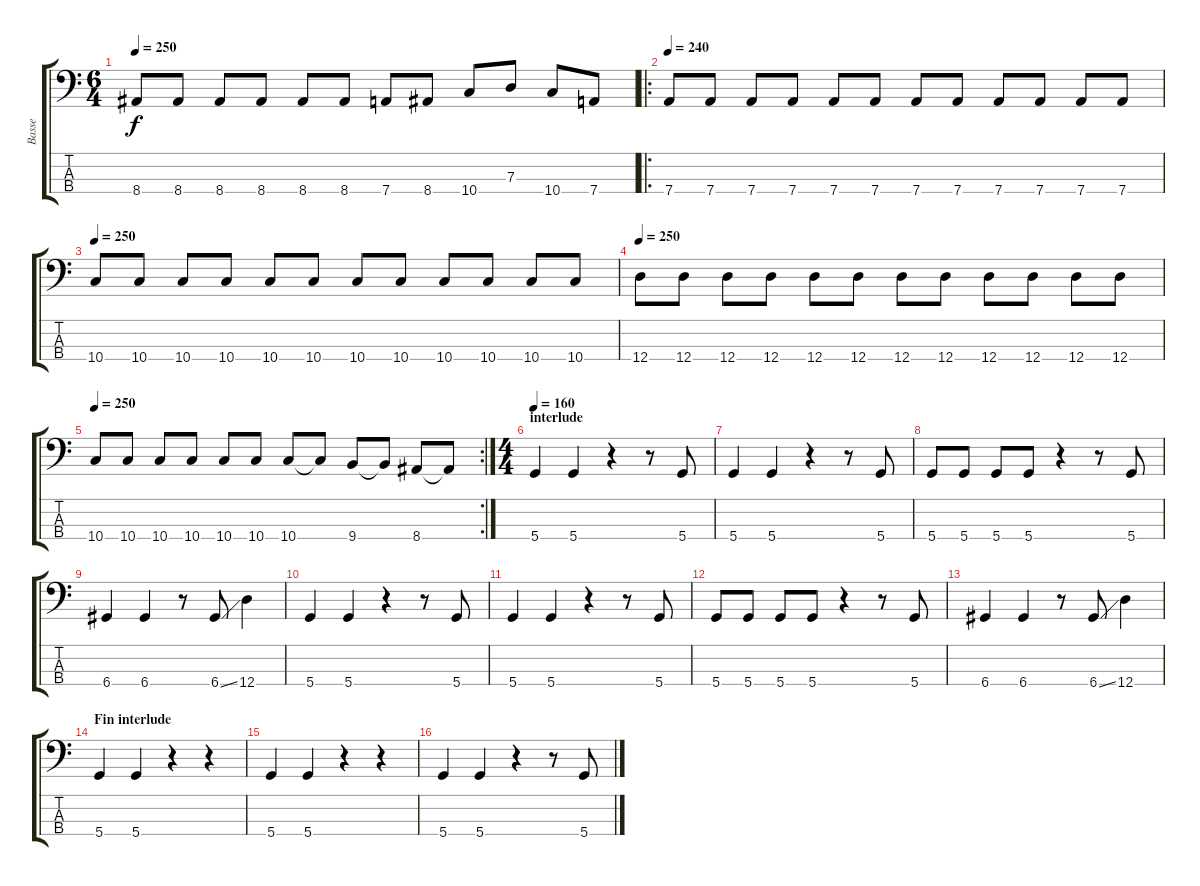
\track ("Basse" "Basse") {instrument electricbasspick}
\staff {score tabs}
\tuning (F2 C2 G1 D1) {hide}
\ts (6 4)
\tempo 250
\clef f4
\ks c
8.4.8{dy f} 8.4.8 8.4.8 8.4.8 8.4.8 8.4.8 7.4.8 8.4.8 10.4.8 7.3.8 10.4.8 7.4.8 |
\ro
\tempo 240
7.4.8 7.4.8 7.4.8 7.4.8 7.4.8 7.4.8 7.4.8 7.4.8 7.4.8 7.4.8 7.4.8 7.4.8 |
\tempo 250
10.4.8 10.4.8 10.4.8 10.4.8 10.4.8 10.4.8 10.4.8 10.4.8 10.4.8 10.4.8 10.4.8 10.4.8 |
\tempo 250
12.4.8 12.4.8 12.4.8 12.4.8 12.4.8 12.4.8 12.4.8 12.4.8 12.4.8 12.4.8 12.4.8 12.4.8 |
\rc 2
\tempo 250
10.4.8 10.4.8 10.4.8 10.4.8 10.4.8 10.4.8 10.4.8 10.4{t}.8 9.4.8 9.4{t}.8 8.4.8 8.4{t}.8 |
\ts (4 4)
\section ("" "interlude")
\tempo 160
5.4.4 5.4.4 r.4 r.8 5.4.8 |
5.4.4 5.4.4 r.4 r.8 5.4.8 |
5.4.8 5.4.8 5.4.8 5.4.8 r.4 r.8 5.4.8 |
6.4.4 6.4.4 r.8 6.4{ss}.8 12.4.4 |
5.4.4 5.4.4 r.4 r.8 5.4.8 |
5.4.4 5.4.4 r.4 r.8 5.4.8 |
5.4.8 5.4.8 5.4.8 5.4.8 r.4 r.8 5.4.8 |
6.4.4 6.4.4 r.8 6.4{ss}.8 12.4.4 |
\section ("" "Fin interlude")
5.4.4 5.4.4 r.4 r.4 |
5.4.4 5.4.4 r.4 r.4 |
5.4.4 5.4.4 r.4 r.8 5.4.8
